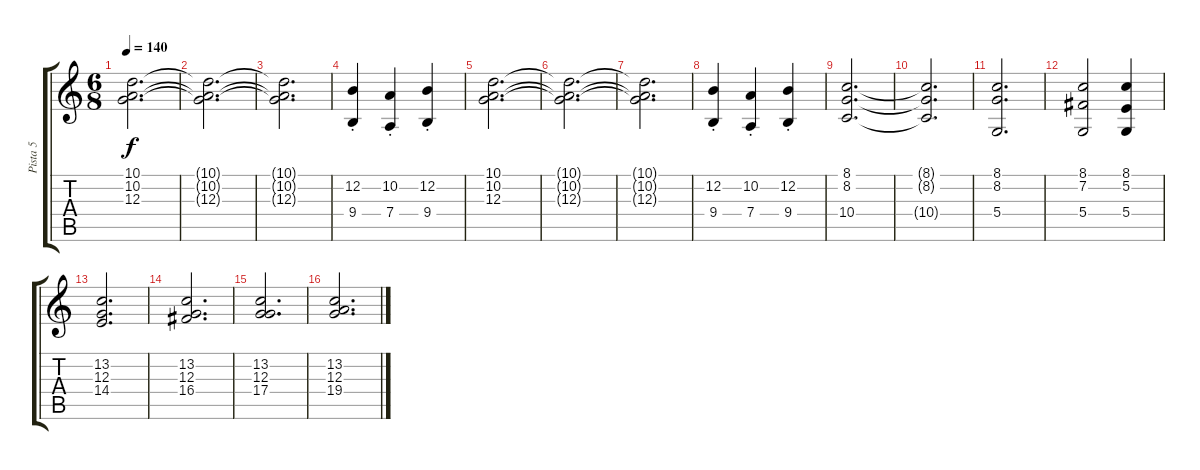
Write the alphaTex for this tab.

\track ("Pista 5" "Pista 5") {instrument choiraahs}
\staff {score tabs}
\tuning (E4 B3 G3 D3 A2 E2) {hide}
\ts (6 8)
\tempo 140
\clef g2
\ks c
(10.1 10.2 12.3).2{d dy f volume 7} |
(10.1{t} 10.2{t} 12.3{t}).2{d} |
(10.1{t} 10.2{t} 12.3{t}).2{d} |
(12.2{st} 9.4{st}).4{volume 10} (10.2{st} 7.4{st}).4 (12.2{st} 9.4{st}).4 |
(10.1 10.2 12.3).2{d volume 7} |
(10.1{t} 10.2{t} 12.3{t}).2{d} |
(10.1{t} 10.2{t} 12.3{t}).2{d} |
(12.2{st} 9.4{st}).4{volume 10} (10.2{st} 7.4{st}).4 (12.2{st} 9.4{st}).4 |
(8.1 8.2 10.4).2{d} |
(8.1{t} 8.2{t} 10.4{t}).2{d} |
(8.1 8.2 5.4).2{d} |
(8.1 7.2 5.4).2 (8.1 5.2 5.4).4 |
(13.2 12.3 14.4).2{d} |
(13.2 12.3 16.4).2{d} |
(13.2 12.3 17.4).2{d} |
(13.2 12.3 19.4).2{d}
